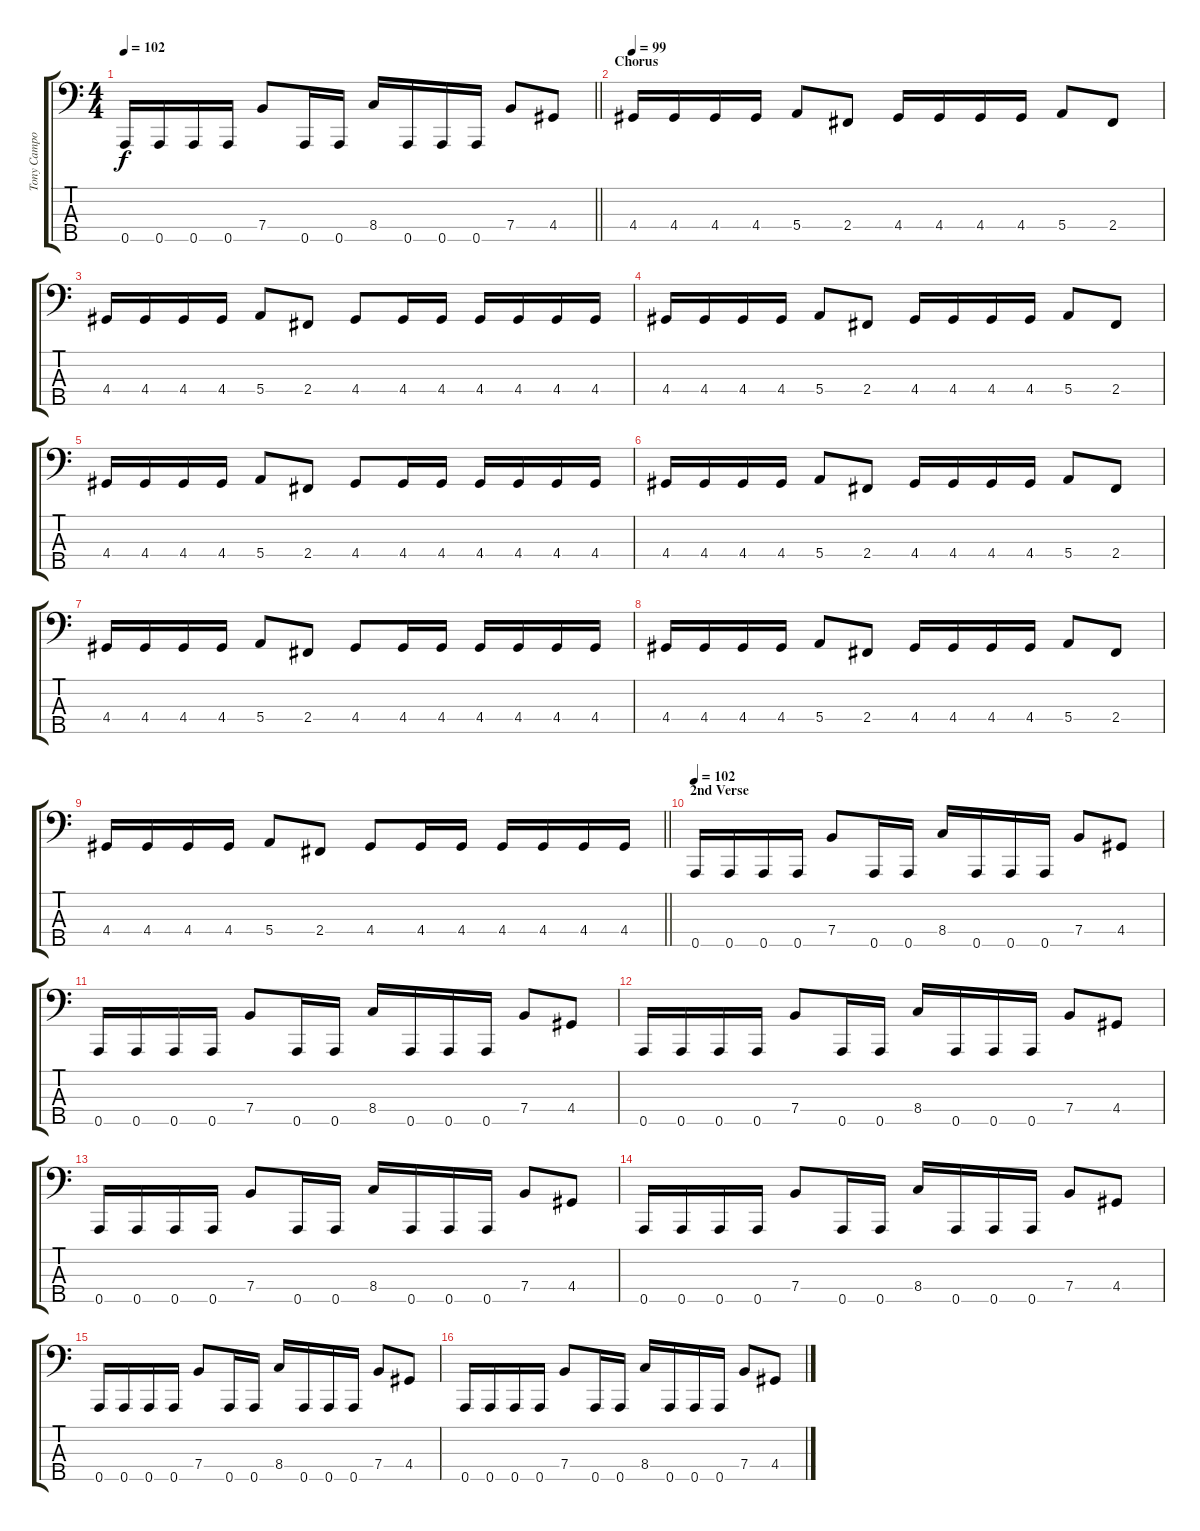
\track ("Tony Campos" "Tony Campo") {instrument electricbasspick}
\staff {score tabs}
\tuning (G2 D2 A1 E1 A0) {hide}
\ts (4 4)
\tempo 102
\clef f4
\barLineRight lightlight
\ks c
0.5.16{dy f} 0.5.16 0.5.16 0.5.16 7.4.8 0.5.16 0.5.16 8.4.16 0.5.16 0.5.16 0.5.16 7.4.8 4.4.8 |
\section ("" "Chorus")
\tempo 99
4.4.16 4.4.16 4.4.16 4.4.16 5.4.8 2.4.8 4.4.16 4.4.16 4.4.16 4.4.16 5.4.8 2.4.8 |
4.4.16 4.4.16 4.4.16 4.4.16 5.4.8 2.4.8 4.4.8 4.4.16 4.4.16 4.4.16 4.4.16 4.4.16 4.4.16 |
4.4.16 4.4.16 4.4.16 4.4.16 5.4.8 2.4.8 4.4.16 4.4.16 4.4.16 4.4.16 5.4.8 2.4.8 |
4.4.16 4.4.16 4.4.16 4.4.16 5.4.8 2.4.8 4.4.8 4.4.16 4.4.16 4.4.16 4.4.16 4.4.16 4.4.16 |
4.4.16 4.4.16 4.4.16 4.4.16 5.4.8 2.4.8 4.4.16 4.4.16 4.4.16 4.4.16 5.4.8 2.4.8 |
4.4.16 4.4.16 4.4.16 4.4.16 5.4.8 2.4.8 4.4.8 4.4.16 4.4.16 4.4.16 4.4.16 4.4.16 4.4.16 |
4.4.16 4.4.16 4.4.16 4.4.16 5.4.8 2.4.8 4.4.16 4.4.16 4.4.16 4.4.16 5.4.8 2.4.8 |
\barLineRight lightlight
4.4.16 4.4.16 4.4.16 4.4.16 5.4.8 2.4.8 4.4.8 4.4.16 4.4.16 4.4.16 4.4.16 4.4.16 4.4.16 |
\section ("" "2nd Verse")
\tempo 102
0.5.16 0.5.16 0.5.16 0.5.16 7.4.8 0.5.16 0.5.16 8.4.16 0.5.16 0.5.16 0.5.16 7.4.8 4.4.8 |
0.5.16 0.5.16 0.5.16 0.5.16 7.4.8 0.5.16 0.5.16 8.4.16 0.5.16 0.5.16 0.5.16 7.4.8 4.4.8 |
0.5.16 0.5.16 0.5.16 0.5.16 7.4.8 0.5.16 0.5.16 8.4.16 0.5.16 0.5.16 0.5.16 7.4.8 4.4.8 |
0.5.16 0.5.16 0.5.16 0.5.16 7.4.8 0.5.16 0.5.16 8.4.16 0.5.16 0.5.16 0.5.16 7.4.8 4.4.8 |
0.5.16 0.5.16 0.5.16 0.5.16 7.4.8 0.5.16 0.5.16 8.4.16 0.5.16 0.5.16 0.5.16 7.4.8 4.4.8 |
0.5.16 0.5.16 0.5.16 0.5.16 7.4.8 0.5.16 0.5.16 8.4.16 0.5.16 0.5.16 0.5.16 7.4.8 4.4.8 |
0.5.16 0.5.16 0.5.16 0.5.16 7.4.8 0.5.16 0.5.16 8.4.16 0.5.16 0.5.16 0.5.16 7.4.8 4.4.8
